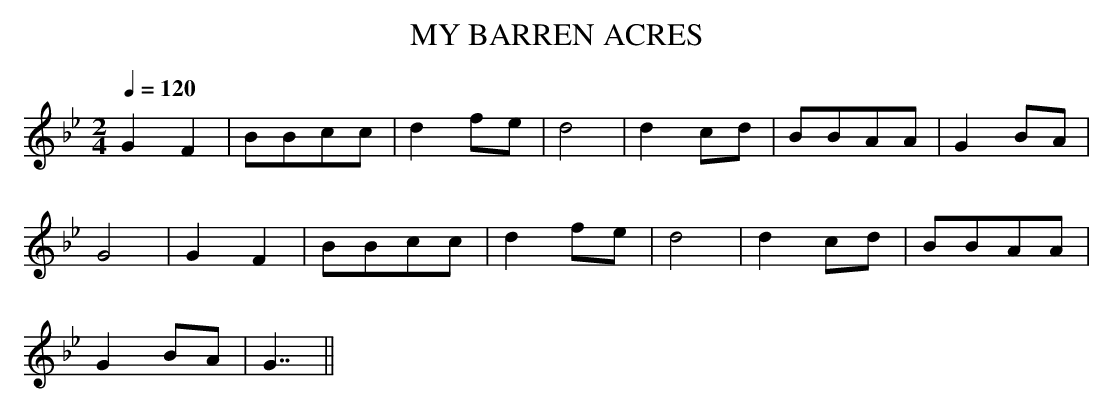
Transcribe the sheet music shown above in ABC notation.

X:1
T:MY BARREN ACRES
M:2/4
Q:1/4=120
K:Bb
G4F4|B2B2c2c2|d4f2e2|d8|d4c2d2|B2B2A2A2|G4B2A2|
G8|G4F4|B2B2c2c2|d4f2e2|d8|d4c2d2|B2B2A2A2|
G4B2A2|G7||
